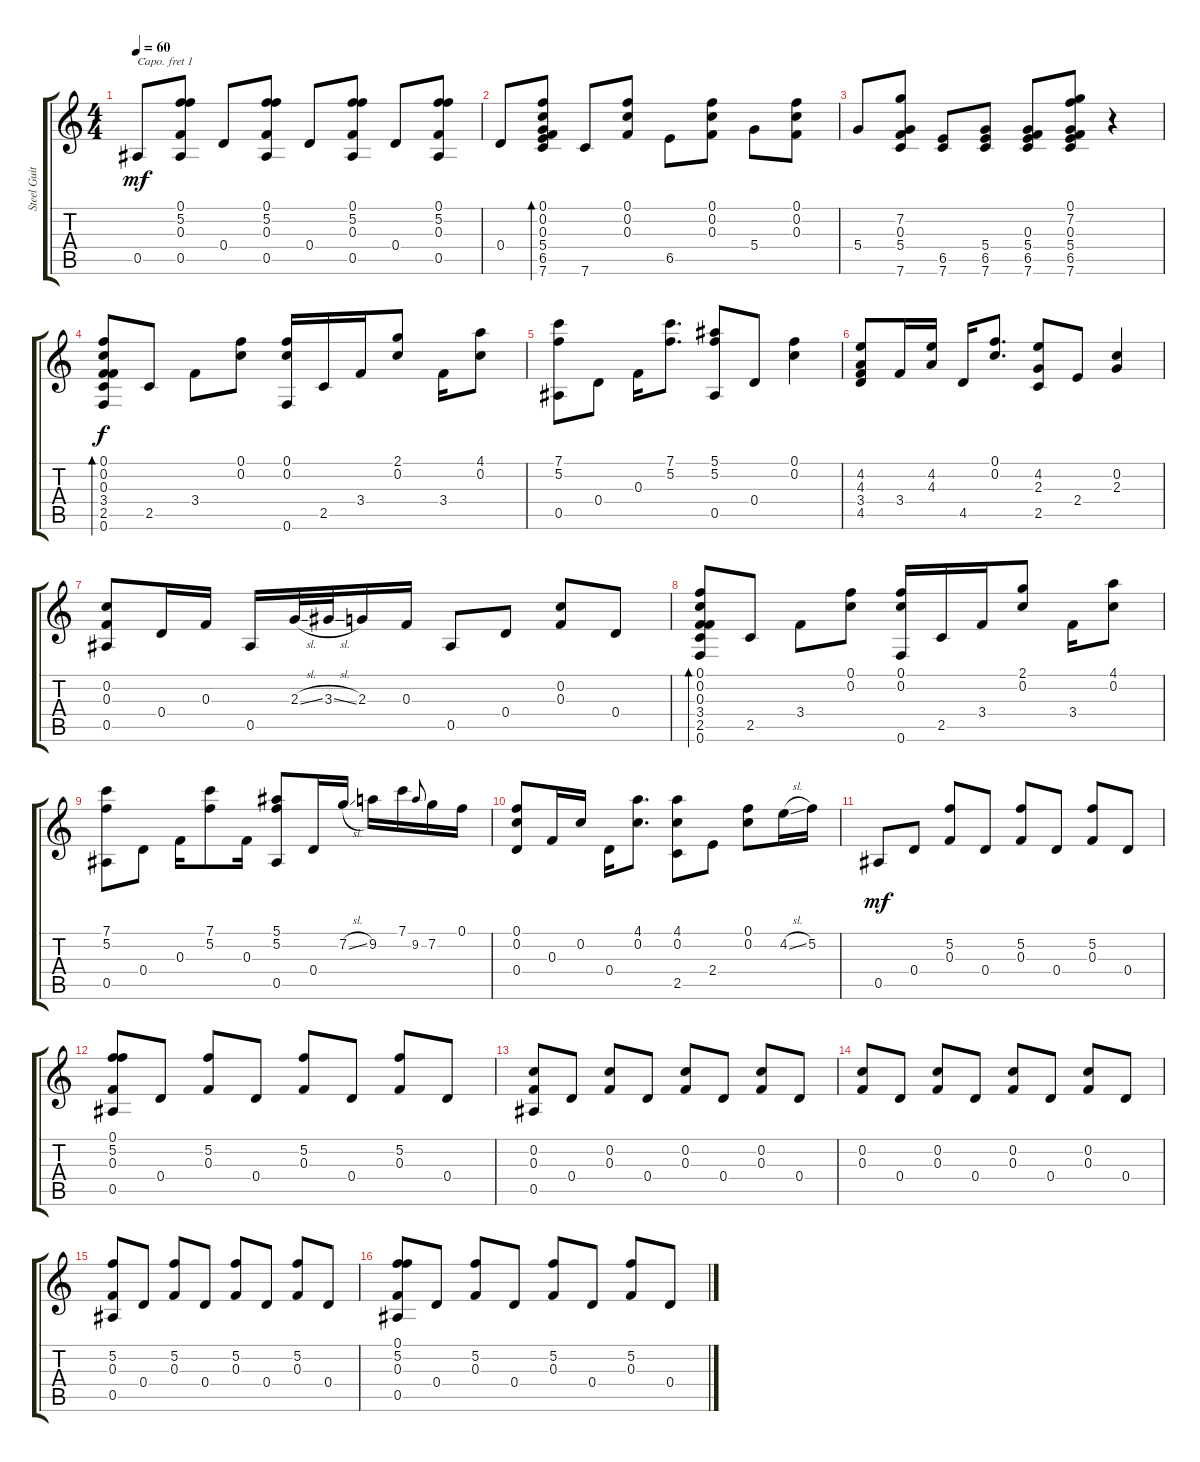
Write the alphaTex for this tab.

\track ("Steel Guitar" "Steel Guit") {instrument acousticguitarsteel}
\staff {score tabs}
\capo 1
\tuning (E4 B3 E3 Db3 A2 E2) {hide}
\ts (4 4)
\tempo 60
\clef g2
\ks c
0.5.8{dy mf} (0.1 5.2 0.3 0.5).8 0.4.8 (0.1 5.2 0.3 0.5).8 0.4.8 (0.1 5.2 0.3 0.5).8 0.4.8 (0.1 5.2 0.3 0.5).8 |
0.4.8 (0.1 0.2 0.3 5.4 6.5 7.6).8{bd 60} 7.6.8 (0.1 0.2 0.3).8 6.5.8 (0.1 0.2 0.3).8 5.4.8 (0.1 0.2 0.3).8 |
5.4.8 (7.2 0.3 5.4 7.6).8 (6.5 7.6).8 (5.4 6.5 7.6).8 (0.3 5.4 6.5 7.6).8 (0.1 7.2 0.3 5.4 6.5 7.6).8 r.4 |
(0.1 0.2 0.3 3.4 2.5 0.6).8{bd 60 dy f} 2.5.8 3.4.8 (0.1 0.2).8 (0.1 0.2 0.6).16 2.5.16 3.4.16 (2.1 0.2).8 3.4.16 (4.1 0.2).8 |
(7.1 5.2 0.5).8 0.4.8 0.3.16 (7.1 5.2).8{d} (5.1 5.2 0.5).8 0.4.8 (0.1 0.2).4 |
(4.2 4.3 3.4 4.5).8 3.4.16 (4.2 4.3).16 4.5.16 (0.1 0.2).8{d} (4.2 2.3 2.5).8 2.4.8 (0.2 2.3).4 |
(0.2 0.3 0.5).8 0.4.16 0.3.16 0.5.16 2.3{sl}.32 3.3{sl}.32 2.3.16 0.3.16 0.5.8 0.4.8 (0.2 0.3).8 0.4.8 |
(0.1 0.2 0.3 3.4 2.5 0.6).8{bd 60} 2.5.8 3.4.8 (0.1 0.2).8 (0.1 0.2 0.6).16 2.5.16 3.4.16 (2.1 0.2).8 3.4.16 (4.1 0.2).8 |
(7.1 5.2 0.5).8 0.4.8 0.3.16 (7.1 5.2).8 0.3.16 (5.1 5.2 0.5).8 0.4.16 7.2{sl}.16 9.2.16 7.1.16 9.2.8{gr onbeat} 7.2.16 0.1.16 |
(0.1 0.2 0.4).8 0.3.16 0.2.16 0.4.16 (4.1 0.2).8{d} (4.1 0.2 2.5).8 2.4.8 (0.1 0.2).8 4.2{sl}.16 5.2.16 |
0.5.8{dy mf} 0.4.8 (5.2 0.3).8 0.4.8 (5.2 0.3).8 0.4.8 (5.2 0.3).8 0.4.8 |
(0.1 5.2 0.3 0.5).8 0.4.8 (5.2 0.3).8 0.4.8 (5.2 0.3).8 0.4.8 (5.2 0.3).8 0.4.8 |
(0.2 0.3 0.5).8 0.4.8 (0.2 0.3).8 0.4.8 (0.2 0.3).8 0.4.8 (0.2 0.3).8 0.4.8 |
(0.2 0.3).8 0.4.8 (0.2 0.3).8 0.4.8 (0.2 0.3).8 0.4.8 (0.2 0.3).8 0.4.8 |
(5.2 0.3 0.5).8 0.4.8 (5.2 0.3).8 0.4.8 (5.2 0.3).8 0.4.8 (5.2 0.3).8 0.4.8 |
(0.1 5.2 0.3 0.5).8 0.4.8 (5.2 0.3).8 0.4.8 (5.2 0.3).8 0.4.8 (5.2 0.3).8 0.4.8
